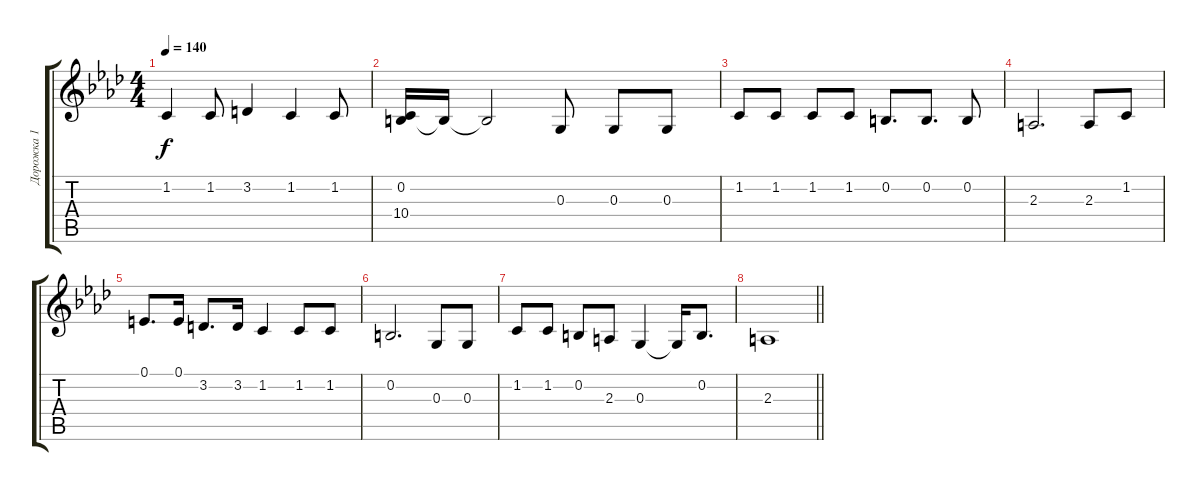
\track ("Дорожка 1" "Дорожка 1") {instrument electricpiano1}
\staff {score tabs}
\tuning (E4 B3 G3 D3 A2 E2) {hide}
\ts (4 4)
\tempo 140
\clef g2
\ks ab
1.2.4{dy f} 1.2.8 3.2.4 1.2.4 1.2.8 |
(0.2 10.4).16 0.2{t}.16 0.2{t}.2 0.3.8 0.3.8 0.3.8 |
1.2.8 1.2.8 1.2.8 1.2.8 0.2.8{d} 0.2.8{d} 0.2.8 |
2.3.2{d} 2.3.8 1.2.8 |
0.1.8{d} 0.1.16 3.2.8{d} 3.2.16 1.2.4 1.2.8 1.2.8 |
0.2.2{d} 0.3.8 0.3.8 |
1.2.8 1.2.8 0.2.8 2.3.8 0.3.4 0.3{t}.16 0.2.8{d} |
\barLineRight lightlight
2.3.1
